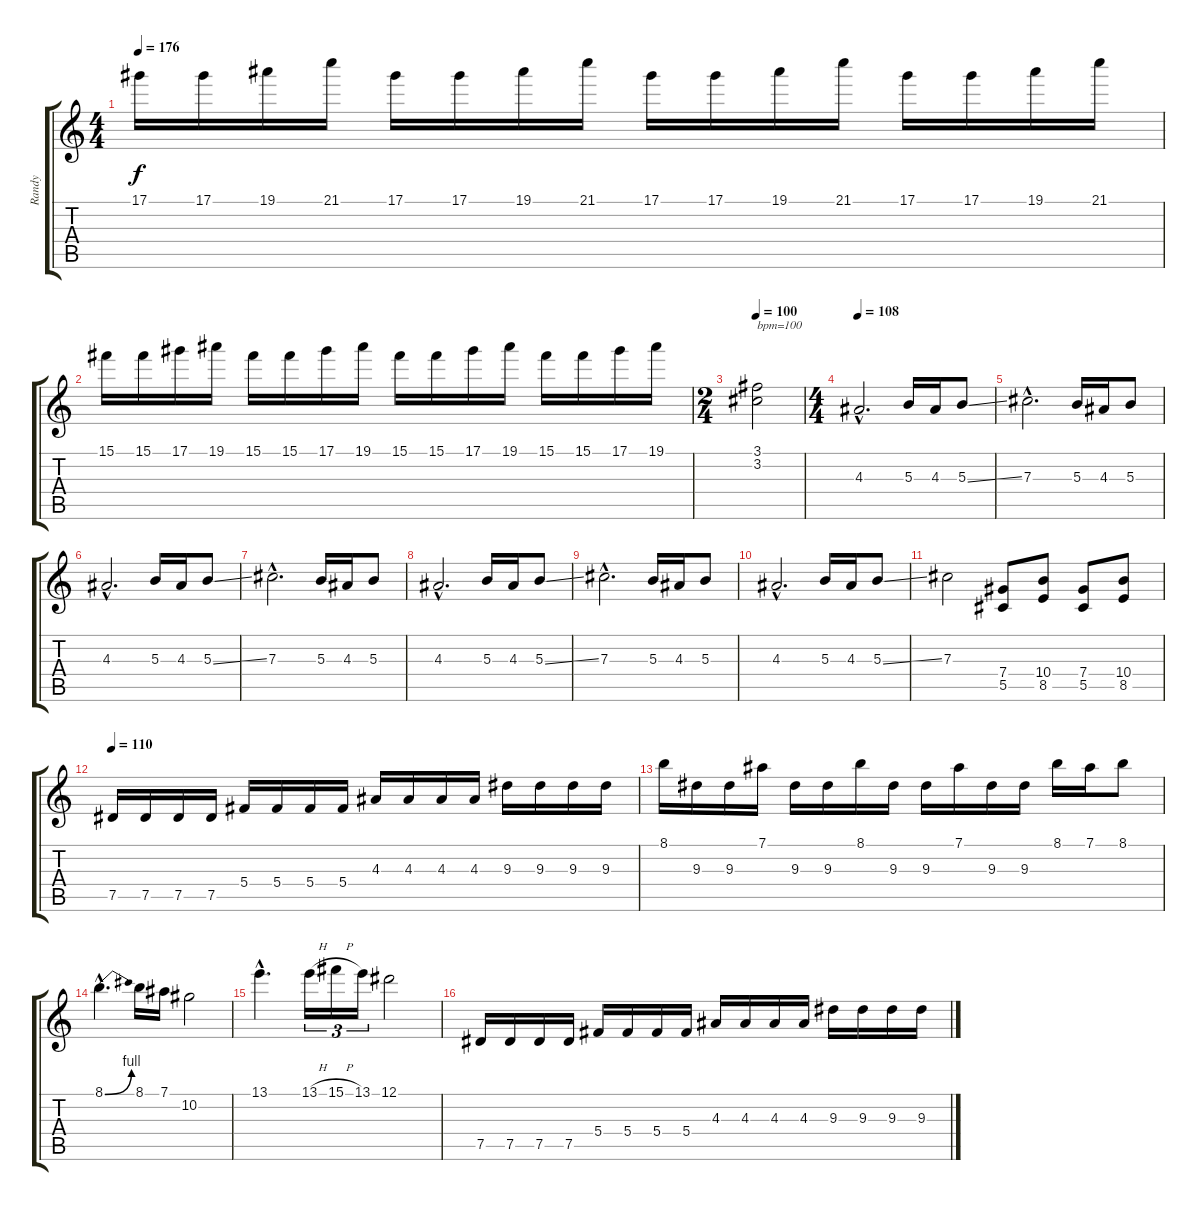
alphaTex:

\track ("Randy" "Randy") {instrument distortionguitar}
\staff {score tabs}
\tuning (Eb4 Bb3 Gb3 Db3 Ab2 Eb2) {hide}
\ts (4 4)
\tempo 176
\clef g2
\ks c
17.1.16{dy f} 17.1.16 19.1.16 21.1.16 17.1.16 17.1.16 19.1.16 21.1.16 17.1.16 17.1.16 19.1.16 21.1.16 17.1.16 17.1.16 19.1.16 21.1.16 |
15.1.16 15.1.16 17.1.16 19.1.16 15.1.16 15.1.16 17.1.16 19.1.16 15.1.16 15.1.16 17.1.16 19.1.16 15.1.16 15.1.16 17.1.16 19.1.16 |
\ts (2 4)
\tempo 100
(3.1 3.2).2{txt "bpm=100"} |
\ts (4 4)
\tempo 108
4.3{hac}.2{d} 5.3.16 4.3.16 5.3{ss}.8 |
7.3{hac}.2{d} 5.3.16 4.3.16 5.3.8 |
4.3{hac}.2{d} 5.3.16 4.3.16 5.3{ss}.8 |
7.3{hac}.2{d} 5.3.16 4.3.16 5.3.8 |
4.3{hac}.2{d} 5.3.16 4.3.16 5.3{ss}.8 |
7.3{hac}.2{d} 5.3.16 4.3.16 5.3.8 |
4.3{hac}.2{d} 5.3.16 4.3.16 5.3{ss}.8 |
7.3.2 (7.4 5.5).8 (10.4 8.5).8 (7.4 5.5).8 (10.4 8.5).8 |
\tempo 110
7.5.16 7.5.16 7.5.16 7.5.16 5.4.16 5.4.16 5.4.16 5.4.16 4.3.16 4.3.16 4.3.16 4.3.16 9.3.16 9.3.16 9.3.16 9.3.16 |
8.1.16 9.3.16 9.3.16 7.1.16 9.3.16 9.3.16 8.1.16 9.3.16 9.3.16 7.1.16 9.3.16 9.3.16 8.1.16 7.1.16 8.1.8 |
8.1{be (bend 0 0 60 4) hac}.4{d} 8.1.16 7.1.16 10.2.2 |
13.1{hac}.4{d} 13.1{h}.16{tu (3 2)} 15.1{h}.16{tu (3 2)} 13.1.16{tu (3 2)} 12.1.2 |
7.5.16 7.5.16 7.5.16 7.5.16 5.4.16 5.4.16 5.4.16 5.4.16 4.3.16 4.3.16 4.3.16 4.3.16 9.3.16 9.3.16 9.3.16 9.3.16
